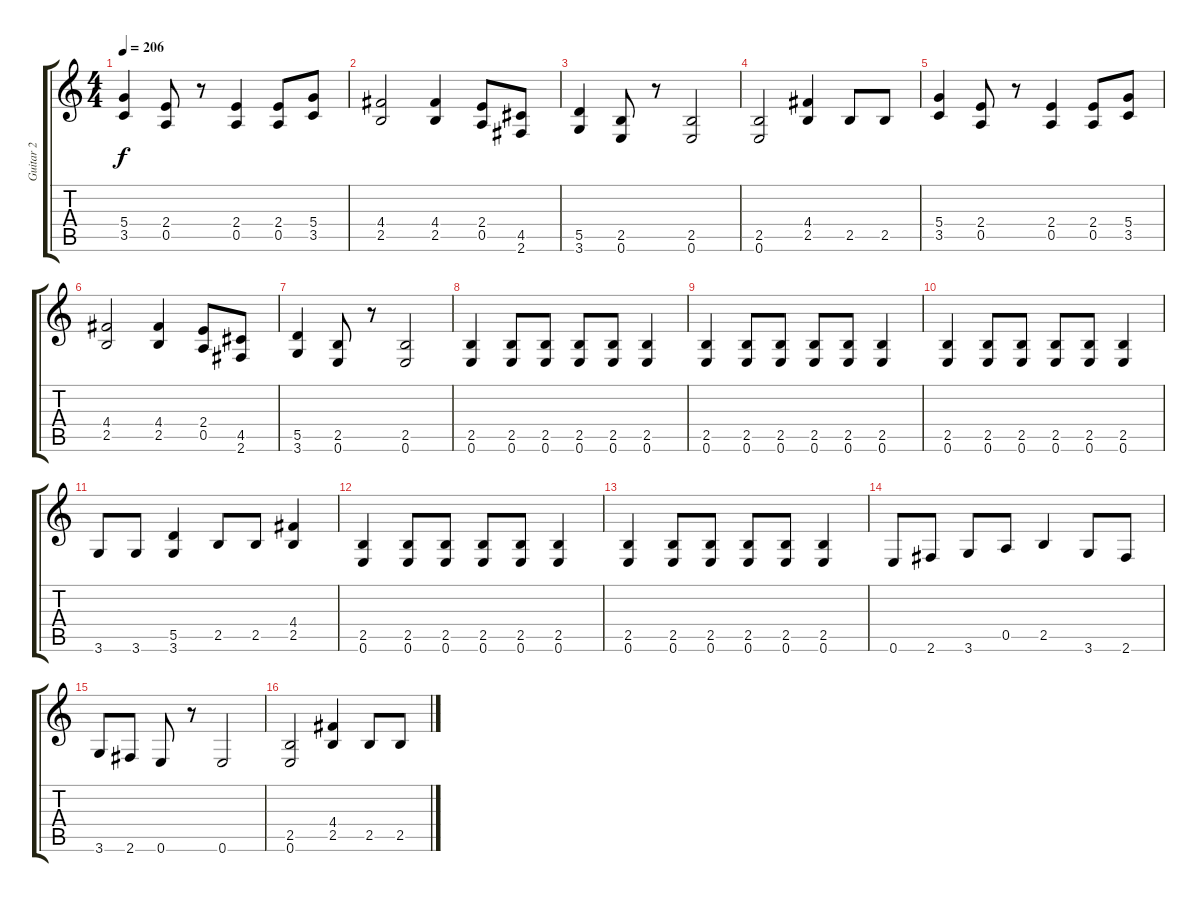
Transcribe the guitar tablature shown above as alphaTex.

\track ("Guitar 2" "Guitar 2") {instrument distortionguitar}
\staff {score tabs}
\tuning (E4 B3 G3 D3 A2 E2) {hide}
\ts (4 4)
\tempo 206
\clef g2
\ks c
(5.4 3.5).4{dy f} (2.4 0.5).8 r.8 (2.4 0.5).4 (2.4 0.5).8 (5.4 3.5).8 |
(4.4 2.5).2 (4.4 2.5).4 (2.4 0.5).8 (4.5 2.6).8 |
(5.5 3.6).4 (2.5 0.6).8 r.8 (2.5 0.6).2 |
(2.5 0.6).2 (4.4 2.5).4 2.5.8 2.5.8 |
(5.4 3.5).4 (2.4 0.5).8 r.8 (2.4 0.5).4 (2.4 0.5).8 (5.4 3.5).8 |
(4.4 2.5).2 (4.4 2.5).4 (2.4 0.5).8 (4.5 2.6).8 |
(5.5 3.6).4 (2.5 0.6).8 r.8 (2.5 0.6).2 |
(2.5 0.6).4 (2.5 0.6).8 (2.5 0.6).8 (2.5 0.6).8 (2.5 0.6).8 (2.5 0.6).4 |
(2.5 0.6).4 (2.5 0.6).8 (2.5 0.6).8 (2.5 0.6).8 (2.5 0.6).8 (2.5 0.6).4 |
(2.5 0.6).4 (2.5 0.6).8 (2.5 0.6).8 (2.5 0.6).8 (2.5 0.6).8 (2.5 0.6).4 |
3.6.8 3.6.8 (5.5 3.6).4 2.5.8 2.5.8 (4.4 2.5).4 |
(2.5 0.6).4 (2.5 0.6).8 (2.5 0.6).8 (2.5 0.6).8 (2.5 0.6).8 (2.5 0.6).4 |
(2.5 0.6).4 (2.5 0.6).8 (2.5 0.6).8 (2.5 0.6).8 (2.5 0.6).8 (2.5 0.6).4 |
0.6.8 2.6.8 3.6.8 0.5.8 2.5.4 3.6.8 2.6.8 |
3.6.8 2.6.8 0.6.8 r.8 0.6.2 |
(2.5 0.6).2 (4.4 2.5).4 2.5.8 2.5.8
